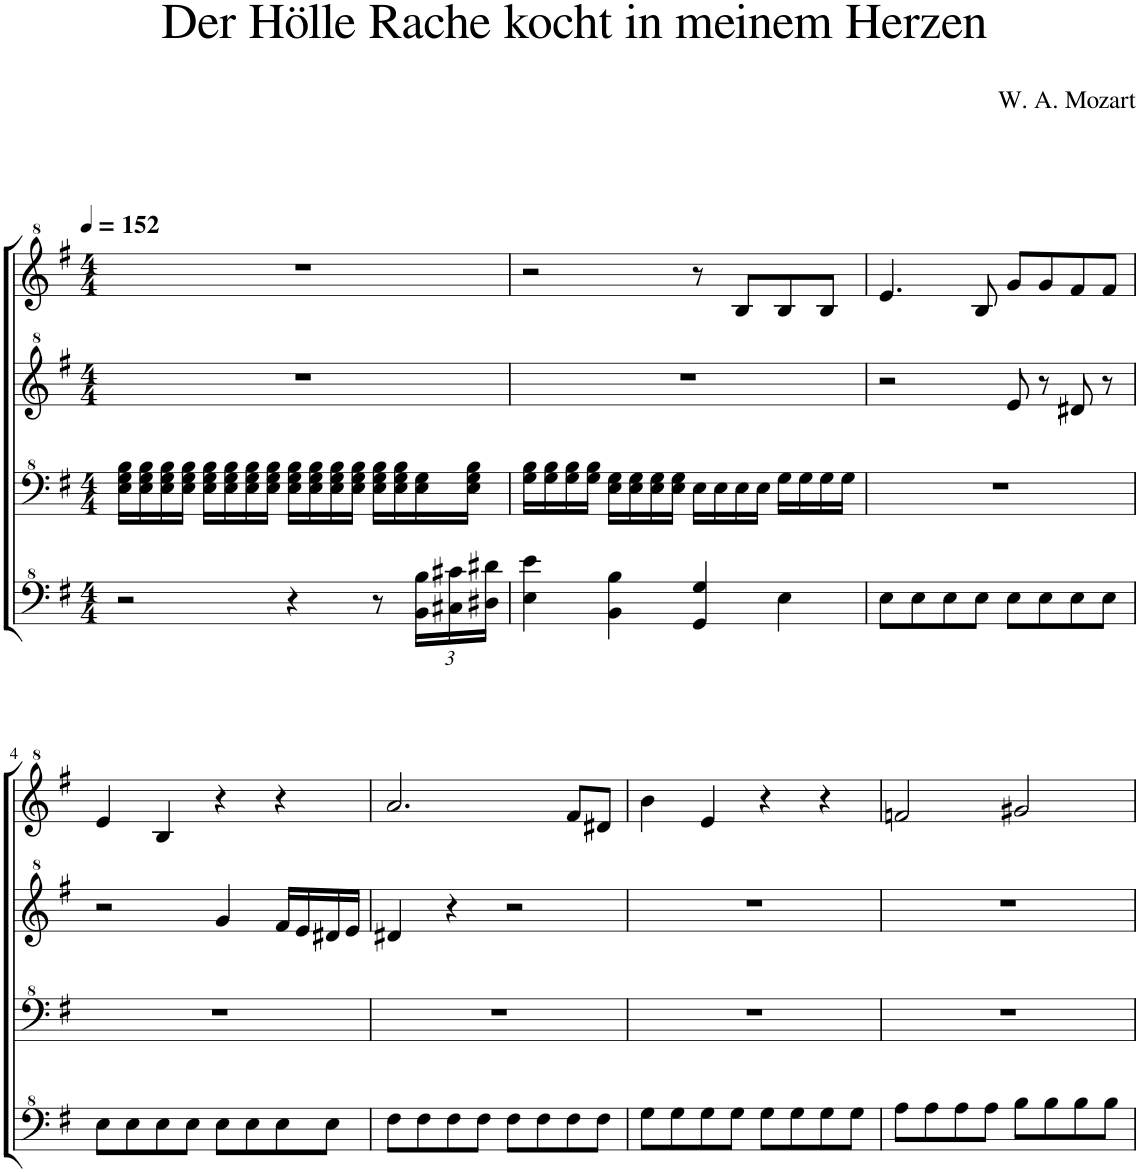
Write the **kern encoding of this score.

**kern	**kern	**kern	**kern
*part1	*part1	*part1	*part1
*staff4	*staff3	*staff2	*staff1
*I"Model III	*	*	*
*clefF^4	*clefF^4	*clefG^2	*clefG^2
*k[f#]	*k[f#]	*k[f#]	*k[f#]
*M4/4	*M4/4	*M4/4	*M4/4
*MM152	*MM152	*MM152	*MM152
=1	=1	=1	=1
2r	16e\ 16g\ 16b\LL	1r	1r
.	16e\ 16g\ 16b\	.	.
.	16e\ 16g\ 16b\	.	.
.	16e\ 16g\ 16b\JJ	.	.
.	16e\ 16g\ 16b\LL	.	.
.	16e\ 16g\ 16b\	.	.
.	16e\ 16g\ 16b\	.	.
.	16e\ 16g\ 16b\JJ	.	.
4r	16e\ 16g\ 16b\LL	.	.
.	16e\ 16g\ 16b\	.	.
.	16e\ 16g\ 16b\	.	.
.	16e\ 16g\ 16b\JJ	.	.
8r	16e\ 16g\ 16b\LL	.	.
.	16e\ 16g\ 16b\	.	.
*Xbrackettup	*	*	*
24B\ 24b\LL	16e\ 16g\	.	.
24c#X\ 24cc#X\	.	.	.
.	16e\ 16g\ 16b\JJ	.	.
24d#X\ 24dd#X\JJ	.	.	.
=2	=2	=2	=2
4e\ 4ee\	16g\ 16b\LL	1r	2r
.	16g\ 16b\	.	.
.	16g\ 16b\	.	.
.	16g\ 16b\JJ	.	.
4B\ 4b\	16e\ 16g\LL	.	.
.	16e\ 16g\	.	.
.	16e\ 16g\	.	.
.	16e\ 16g\JJ	.	.
4G/ 4g/	16e\LL	.	8r
.	16e\	.	.
.	16e\	.	8b/L
.	16e\JJ	.	.
4e\	16g\LL	.	8b/
.	16g\	.	.
.	16g\	.	8b/J
.	16g\JJ	.	.
=3	=3	=3	=3
8e\L	1r	2r	4.ee/
8e\	.	.	.
8e\	.	.	.
8e\J	.	.	8b/
8e\L	.	8ee/	8gg/L
8e\	.	8r	8gg/
8e\	.	8dd#X/	8ff#/
8e\J	.	8r	8ff#/J
!!LO:LB:g=z
=4	=4	=4	=4
8e\L	1r	2r	4ee/
8e\	.	.	.
8e\	.	.	4b/
8e\J	.	.	.
8e\L	.	4gg/	4r
8e\	.	.	.
8e\	.	16ff#/LL	4r
.	.	16ee/	.
8e\J	.	16dd#X/	.
.	.	16ee/JJ	.
=5	=5	=5	=5
8f#\L	1r	4dd#X/	2.aa/
8f#\	.	.	.
8f#\	.	4r	.
8f#\J	.	.	.
8f#\L	.	2r	.
8f#\	.	.	.
8f#\	.	.	8ff#/L
8f#\J	.	.	8dd#X/J
=6	=6	=6	=6
8g\L	1r	1r	4bb\
8g\	.	.	.
8g\	.	.	4ee/
8g\J	.	.	.
8g\L	.	.	4r
8g\	.	.	.
8g\	.	.	4r
8g\J	.	.	.
=7	=7	=7	=7
8a\L	1r	1r	2ffn/
8a\	.	.	.
8a\	.	.	.
8a\J	.	.	.
8b\L	.	.	2gg#X/
8b\	.	.	.
8b\	.	.	.
8b\J	.	.	.
=	=	=	=
*-	*-	*-	*-
